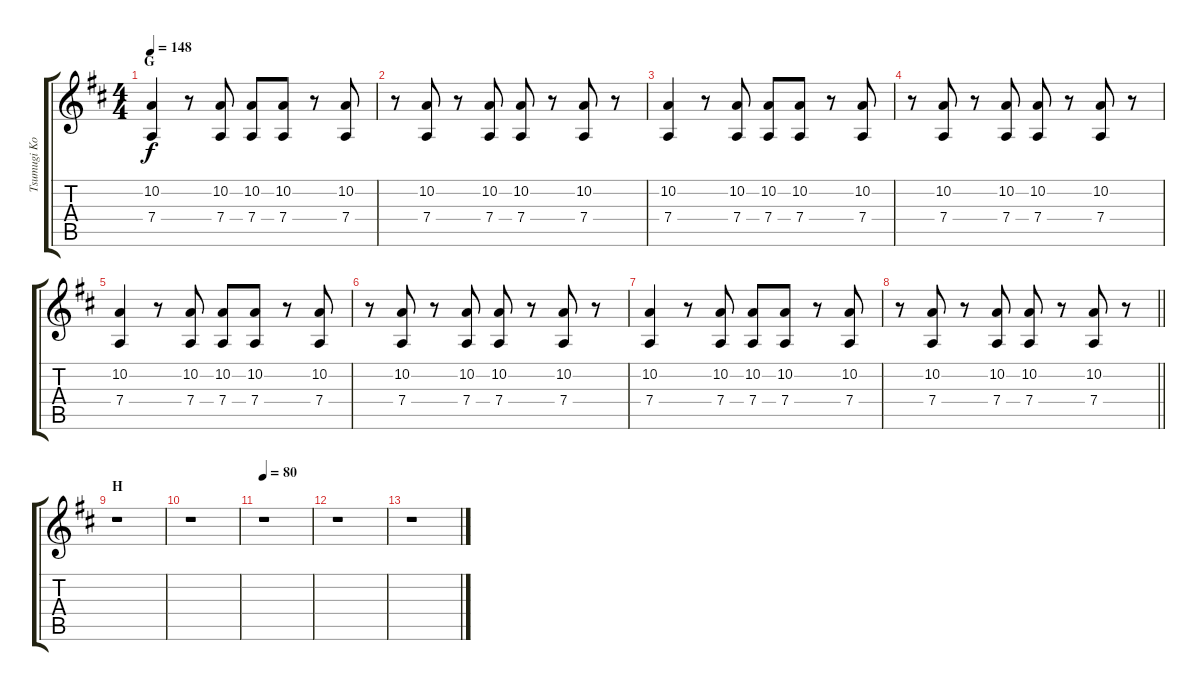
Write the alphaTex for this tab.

\track ("Tsumugi Kotobuki II" "Tsumugi Ko") {instrument lead1square}
\staff {score tabs}
\tuning (E4 B3 G3 D3 A2 E2) {hide}
\ts (4 4)
\section ("" "G")
\tempo 148
\clef g2
\ks d
(10.2 7.4).4{dy f} r.8 (10.2 7.4).8 (10.2 7.4).8 (10.2 7.4).8 r.8 (10.2 7.4).8 |
r.8 (10.2 7.4).8 r.8 (10.2 7.4).8 (10.2 7.4).8 r.8 (10.2 7.4).8 r.8 |
(10.2 7.4).4 r.8 (10.2 7.4).8 (10.2 7.4).8 (10.2 7.4).8 r.8 (10.2 7.4).8 |
r.8 (10.2 7.4).8 r.8 (10.2 7.4).8 (10.2 7.4).8 r.8 (10.2 7.4).8 r.8 |
(10.2 7.4).4 r.8 (10.2 7.4).8 (10.2 7.4).8 (10.2 7.4).8 r.8 (10.2 7.4).8 |
r.8 (10.2 7.4).8 r.8 (10.2 7.4).8 (10.2 7.4).8 r.8 (10.2 7.4).8 r.8 |
(10.2 7.4).4 r.8 (10.2 7.4).8 (10.2 7.4).8 (10.2 7.4).8 r.8 (10.2 7.4).8 |
\barLineRight lightlight
r.8 (10.2 7.4).8 r.8 (10.2 7.4).8 (10.2 7.4).8 r.8 (10.2 7.4).8 r.8 |
\section ("" "H")
r.1 |
r.1 |
\tempo 80
r.1 |
r.1 |
r.1
